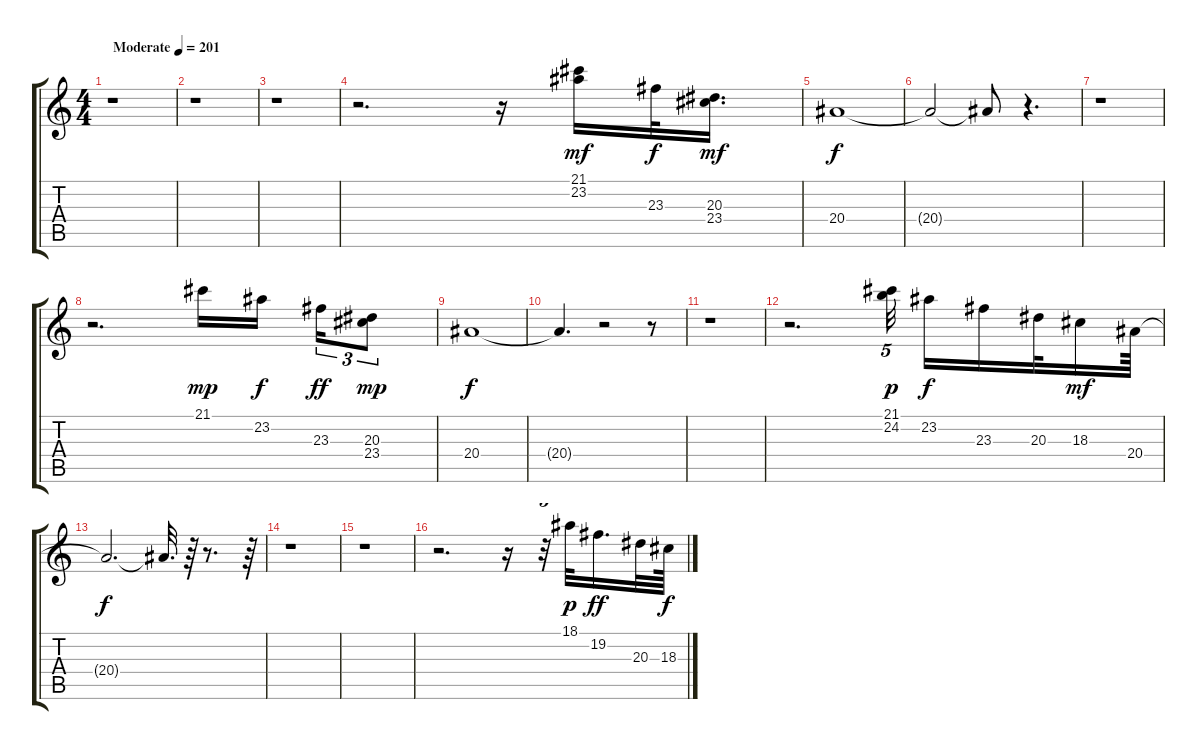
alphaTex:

\track "" {instrument celesta}
\staff {score tabs}
\tuning (E4 B3 G3 D3 A2 E2) {hide}
\ts (4 4)
\tempo (201 "Moderate")
\clef g2
\ks c
r.1{dy mf instrument celesta} |
r.1 |
r.1 |
r.2{d} r.16 (21.1 23.2).16 23.3.32{dy f} (20.3 23.4).16{d dy mf} |
20.4.1{dy f} |
20.4{t}.2 20.4{t}.8 r.4{d} |
r.1 |
r.2{d} 21.1.16{dy mp} 23.2.16{dy f} 23.3.16{tu (3 2) dy ff} (20.3 23.4).8{tu (3 2) dy mp} |
20.4.1{dy f} |
20.4{t}.4{d} r.2 r.8 |
r.1 |
r.2{d} (21.1 24.2).32{tu (5 4) dy p} 23.2.16{dy f} 23.3.16 20.3.32 18.3.16{dy mf} 20.4.64 |
20.4{t}.2{d dy f} 20.4{t}.32{d} r.64 r.8{d} r.64 |
r.1 |
r.1 |
r.2{d} r.16 r.32{tu (5 4)} 18.1.32{dy p} 19.2.16{d dy ff} 20.3.32 18.3.64{dy f}
